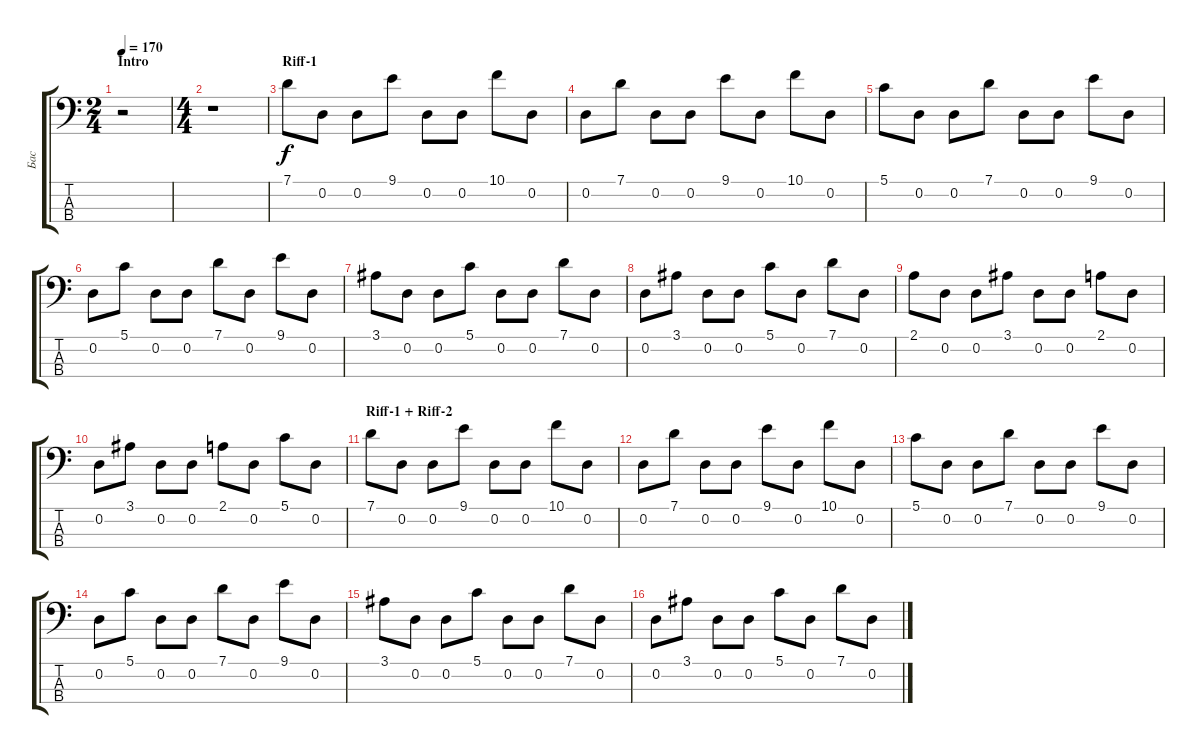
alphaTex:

\track ("Бас" "Бас") {instrument electricbasspick}
\staff {score tabs}
\tuning (G2 D2 A1 E1) {hide}
\ts (2 4)
\section ("" "Intro")
\tempo 170
\clef f4
\ks c
r.2{dy f instrument electricbasspick} |
\ts (4 4)
r.1 |
\section ("" "Riff-1")
7.1.8 0.2.8 0.2.8 9.1.8 0.2.8 0.2.8 10.1.8 0.2.8 |
0.2.8 7.1.8 0.2.8 0.2.8 9.1.8 0.2.8 10.1.8 0.2.8 |
5.1.8 0.2.8 0.2.8 7.1.8 0.2.8 0.2.8 9.1.8 0.2.8 |
0.2.8 5.1.8 0.2.8 0.2.8 7.1.8 0.2.8 9.1.8 0.2.8 |
3.1.8 0.2.8 0.2.8 5.1.8 0.2.8 0.2.8 7.1.8 0.2.8 |
0.2.8 3.1.8 0.2.8 0.2.8 5.1.8 0.2.8 7.1.8 0.2.8 |
2.1.8 0.2.8 0.2.8 3.1.8 0.2.8 0.2.8 2.1.8 0.2.8 |
0.2.8 3.1.8 0.2.8 0.2.8 2.1.8 0.2.8 5.1.8 0.2.8 |
\section ("" "Riff-1 + Riff-2")
7.1.8 0.2.8 0.2.8 9.1.8 0.2.8 0.2.8 10.1.8 0.2.8 |
0.2.8 7.1.8 0.2.8 0.2.8 9.1.8 0.2.8 10.1.8 0.2.8 |
5.1.8 0.2.8 0.2.8 7.1.8 0.2.8 0.2.8 9.1.8 0.2.8 |
0.2.8 5.1.8 0.2.8 0.2.8 7.1.8 0.2.8 9.1.8 0.2.8 |
3.1.8 0.2.8 0.2.8 5.1.8 0.2.8 0.2.8 7.1.8 0.2.8 |
0.2.8 3.1.8 0.2.8 0.2.8 5.1.8 0.2.8 7.1.8 0.2.8
